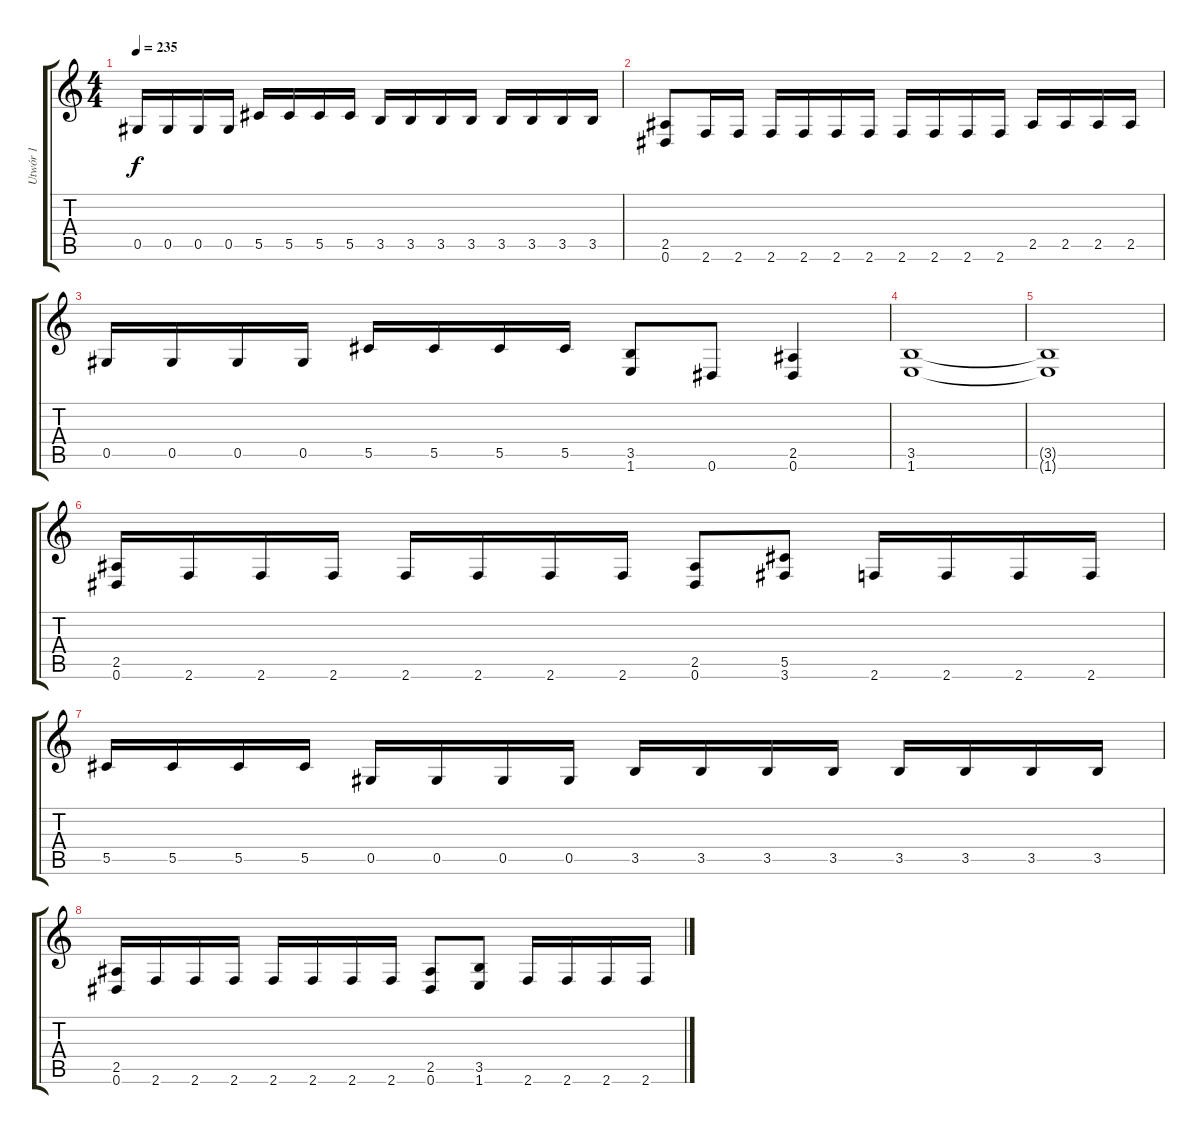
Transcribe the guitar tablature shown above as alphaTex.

\track ("Utwór 1" "Utwór 1") {instrument distortionguitar}
\staff {score tabs}
\tuning (Eb4 Bb3 Gb3 Db3 Ab2 Eb2) {hide}
\ts (4 4)
\tempo 235
\clef g2
\ks c
0.5.16{dy f} 0.5.16 0.5.16 0.5.16 5.5.16 5.5.16 5.5.16 5.5.16 3.5.16 3.5.16 3.5.16 3.5.16 3.5.16 3.5.16 3.5.16 3.5.16 |
(2.5 0.6).8 2.6.16 2.6.16 2.6.16 2.6.16 2.6.16 2.6.16 2.6.16 2.6.16 2.6.16 2.6.16 2.5.16 2.5.16 2.5.16 2.5.16 |
0.5.16 0.5.16 0.5.16 0.5.16 5.5.16 5.5.16 5.5.16 5.5.16 (3.5 1.6).8 0.6.8 (2.5 0.6).4 |
(3.5 1.6).1 |
(3.5{t} 1.6{t}).1 |
(2.5 0.6).16 2.6.16 2.6.16 2.6.16 2.6.16 2.6.16 2.6.16 2.6.16 (2.5 0.6).8 (5.5 3.6).8 2.6.16 2.6.16 2.6.16 2.6.16 |
5.5.16 5.5.16 5.5.16 5.5.16 0.5.16 0.5.16 0.5.16 0.5.16 3.5.16 3.5.16 3.5.16 3.5.16 3.5.16 3.5.16 3.5.16 3.5.16 |
(2.5 0.6).16 2.6.16 2.6.16 2.6.16 2.6.16 2.6.16 2.6.16 2.6.16 (2.5 0.6).8 (3.5 1.6).8 2.6.16 2.6.16 2.6.16 2.6.16
